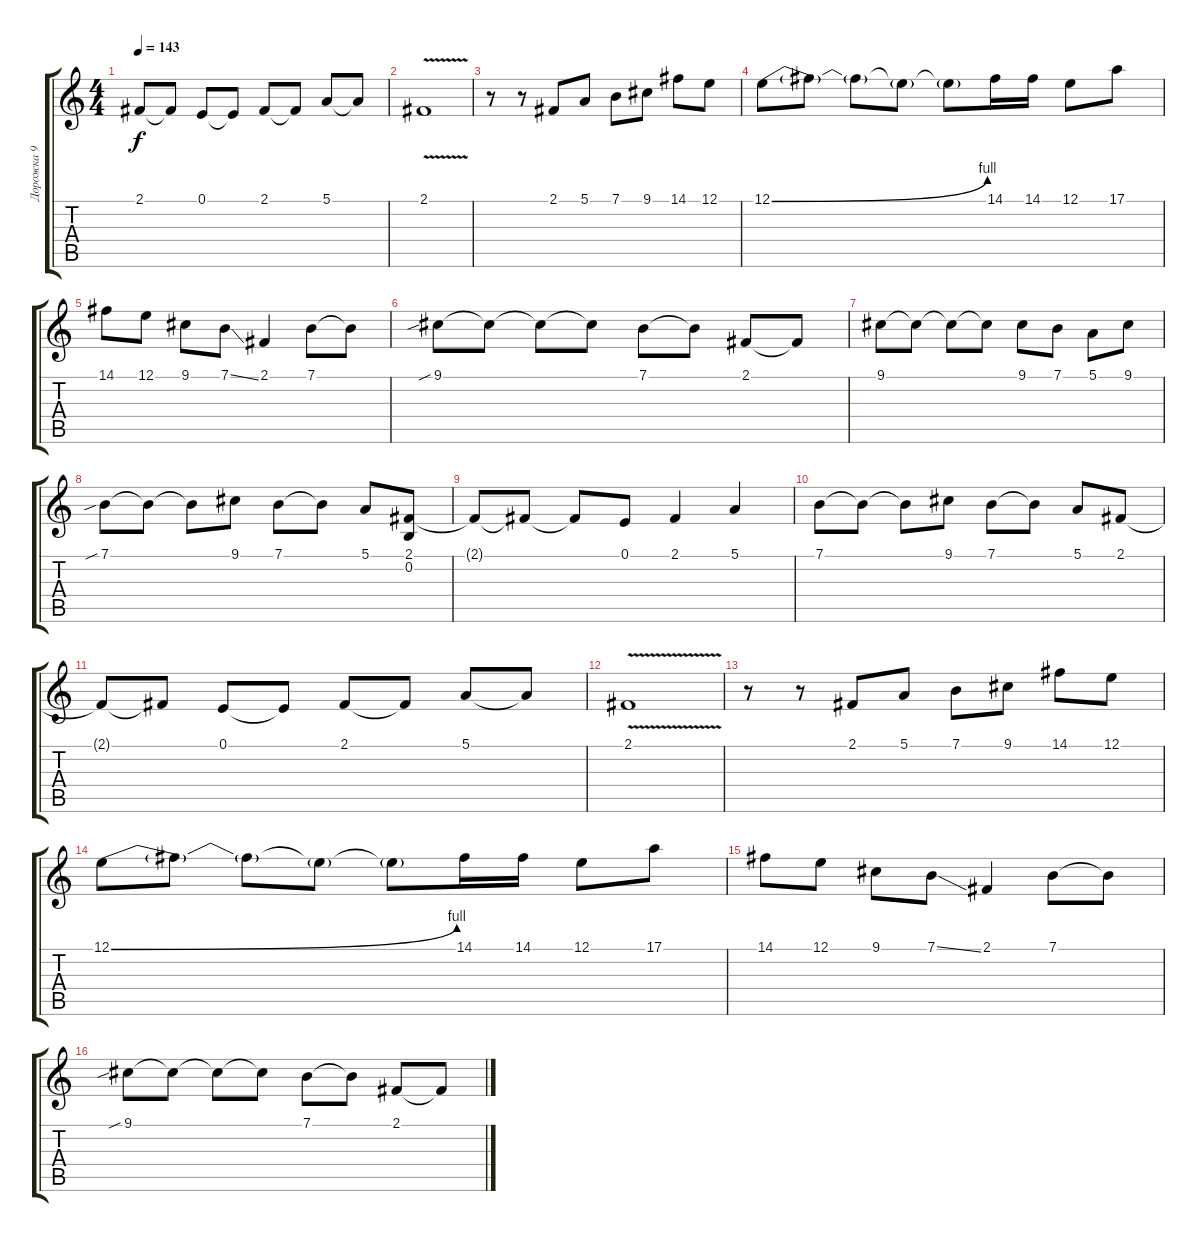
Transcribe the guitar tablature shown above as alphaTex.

\track ("Дорожка 9" "Дорожка 9") {instrument violin}
\staff {score tabs}
\tuning (E4 B3 G3 D3 A2 E2) {hide}
\ts (4 4)
\tempo 143
\clef g2
\ks c
2.1{t}.8{dy f} 2.1{t}.8 0.1.8 0.1{t}.8 2.1.8 2.1{t}.8 5.1.8 5.1{t}.8 |
2.1{v}.1 |
r.8 r.8 2.1.8 5.1.8 7.1.8 9.1.8 14.1.8 12.1.8 |
12.1{be (bend 0 0 60 4)}.8 12.1{t}.8 12.1{t}.8 12.1{t}.8 12.1{t}.8 14.1.16 14.1.16 12.1.8 17.1.8 |
14.1.8 12.1.8 9.1.8 7.1{ss}.8 2.1.4 7.1.8 7.1{t}.8 |
9.1{sib}.8 9.1{t}.8 9.1{t}.8 9.1{t}.8 7.1.8 7.1{t}.8 2.1.8 2.1{t}.8 |
9.1.8 9.1{t}.8 9.1{t}.8 9.1{t}.8 9.1.8 7.1.8 5.1.8 9.1.8 |
7.1{sib}.8 7.1{t}.8 7.1{t}.8 9.1.8 7.1.8 7.1{t}.8 5.1.8 (2.1 0.2).8 |
2.1{t}.8 2.1{t}.8 2.1{t}.8 0.1.8 2.1.4 5.1.4 |
7.1.8 7.1{t}.8 7.1{t}.8 9.1.8 7.1.8 7.1{t}.8 5.1.8 2.1.8 |
2.1{t}.8 2.1{t}.8 0.1.8 0.1{t}.8 2.1.8 2.1{t}.8 5.1.8 5.1{t}.8 |
2.1{v}.1 |
r.8 r.8 2.1.8 5.1.8 7.1.8 9.1.8 14.1.8 12.1.8 |
12.1{be (bend 0 0 60 4)}.8 12.1{t}.8 12.1{t}.8 12.1{t}.8 12.1{t}.8 14.1.16 14.1.16 12.1.8 17.1.8 |
14.1.8 12.1.8 9.1.8 7.1{ss}.8 2.1.4 7.1.8 7.1{t}.8 |
9.1{sib}.8 9.1{t}.8 9.1{t}.8 9.1{t}.8 7.1.8 7.1{t}.8 2.1.8 2.1{t}.8
